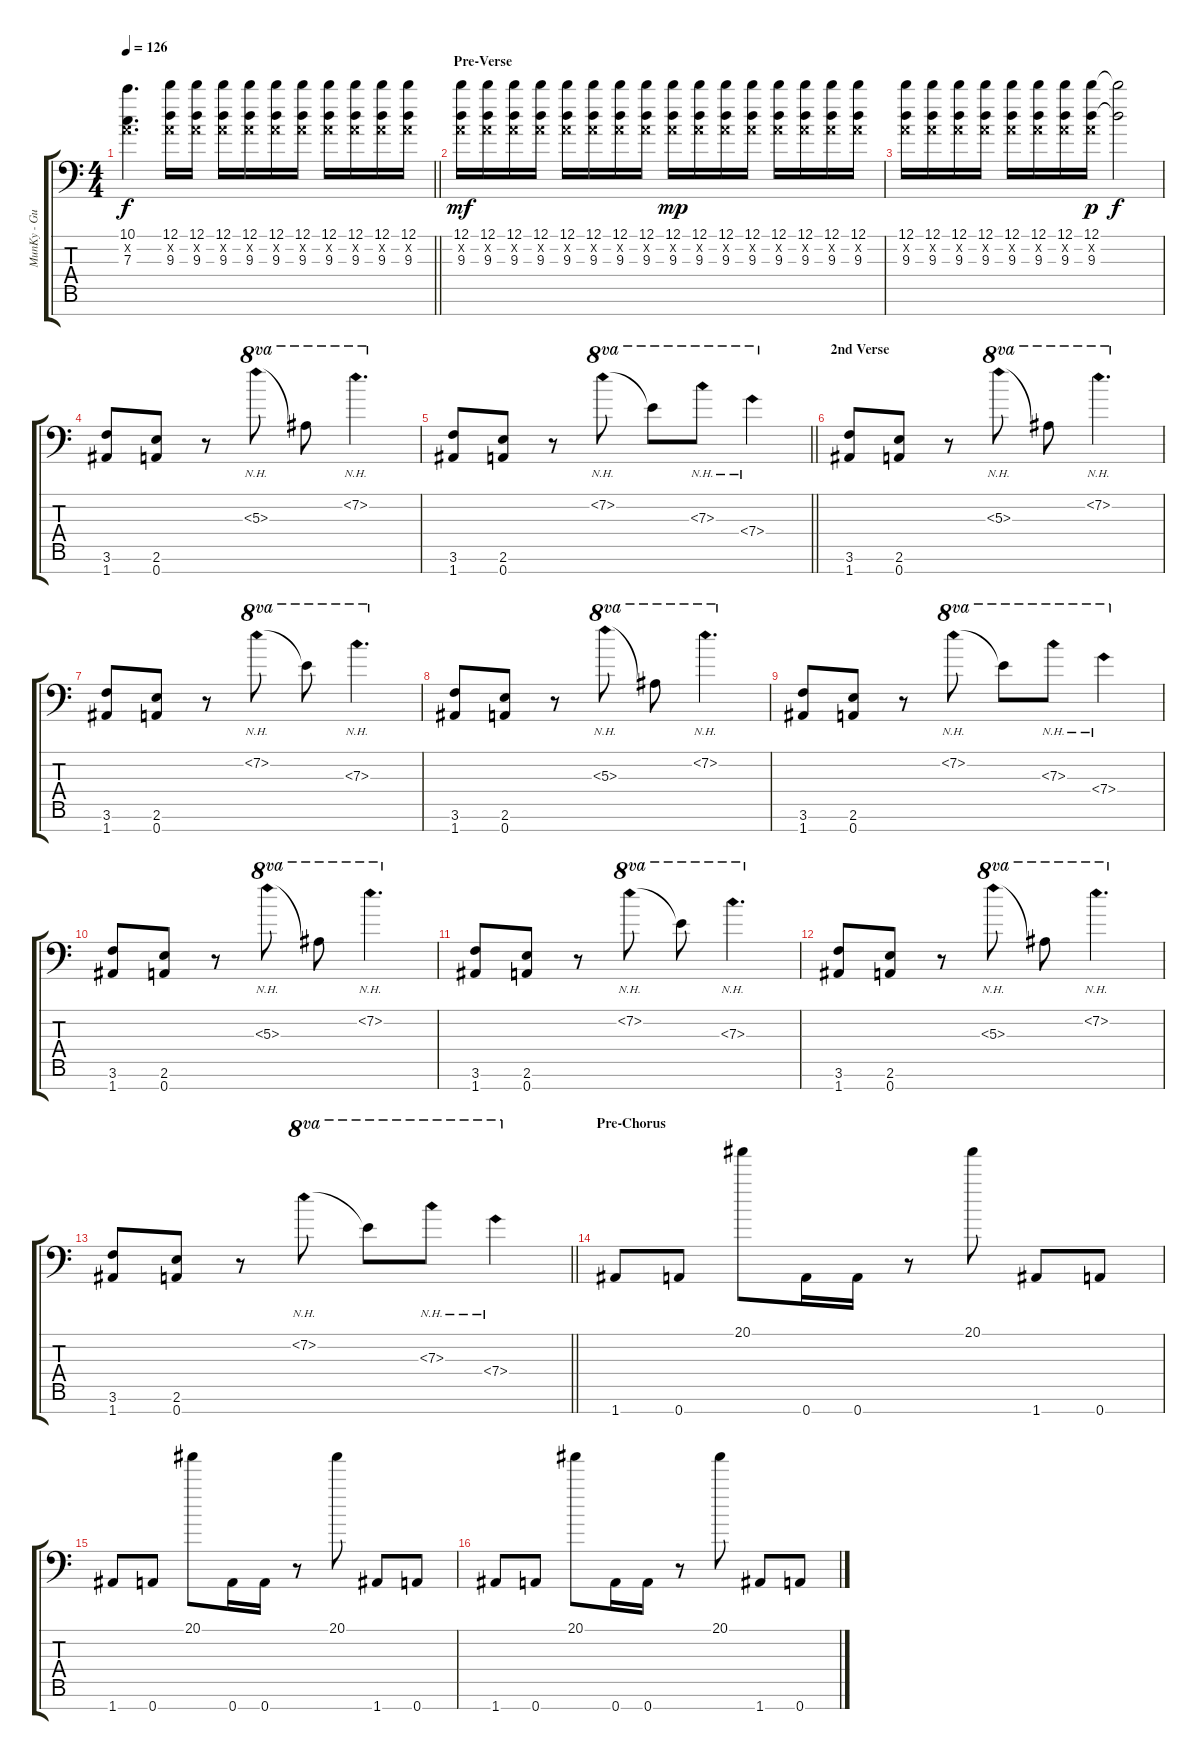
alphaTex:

\track ("MunKy - GuitaR" "MunKy - Gu") {instrument distortionguitar}
\staff {score tabs}
\tuning (D4 A3 F3 C3 G2 D2 A1) {hide}
\ts (4 4)
\tempo 126
\clef f4
\barLineRight lightlight
\ks c
(10.1 0.2{x} 7.3).4{d dy f} (12.1 0.2{x} 9.3).16 (12.1 0.2{x} 9.3).16 (12.1 0.2{x} 9.3).16 (12.1 0.2{x} 9.3).16 (12.1 0.2{x} 9.3).16 (12.1 0.2{x} 9.3).16 (12.1 0.2{x} 9.3).16 (12.1 0.2{x} 9.3).16 (12.1 0.2{x} 9.3).16 (12.1 0.2{x} 9.3).16 |
\section ("" "Pre-Verse")
(12.1 0.2{x} 9.3).16{dy mf} (12.1 0.2{x} 9.3).16 (12.1 0.2{x} 9.3).16 (12.1 0.2{x} 9.3).16 (12.1 0.2{x} 9.3).16 (12.1 0.2{x} 9.3).16 (12.1 0.2{x} 9.3).16 (12.1 0.2{x} 9.3).16 (12.1 0.2{x} 9.3).16{dy mp} (12.1 0.2{x} 9.3).16 (12.1 0.2{x} 9.3).16 (12.1 0.2{x} 9.3).16 (12.1 0.2{x} 9.3).16 (12.1 0.2{x} 9.3).16 (12.1 0.2{x} 9.3).16 (12.1 0.2{x} 9.3).16 |
(12.1 0.2{x} 9.3).16 (12.1 0.2{x} 9.3).16 (12.1 0.2{x} 9.3).16 (12.1 0.2{x} 9.3).16 (12.1 0.2{x} 9.3).16 (12.1 0.2{x} 9.3).16 (12.1 0.2{x} 9.3).16 (12.1 0.2{x} 9.3).16{dy p} (12.1{t} 9.3{t}).2{dy f} |
(3.6 1.7).8 (2.6 0.7).8 r.8 5.3{nh}.8{ot 8va} 5.3{t}.8{ot 8va} 7.2{nh}.4{d ot 8va} |
\barLineRight lightlight
(3.6 1.7).8 (2.6 0.7).8 r.8 7.2{nh}.8{ot 8va} 7.2{t}.8{ot 8va} 7.3{nh}.8{ot 8va} 7.4{nh}.4{ot 8va} |
\section ("" "2nd Verse")
(3.6 1.7).8 (2.6 0.7).8 r.8 5.3{nh}.8{ot 8va} 5.3{t}.8{ot 8va} 7.2{nh}.4{d ot 8va} |
(3.6 1.7).8 (2.6 0.7).8 r.8 7.2{nh}.8{ot 8va} 7.2{t}.8{ot 8va} 7.3{nh}.4{d ot 8va} |
(3.6 1.7).8 (2.6 0.7).8 r.8 5.3{nh}.8{ot 8va} 5.3{t}.8{ot 8va} 7.2{nh}.4{d ot 8va} |
(3.6 1.7).8 (2.6 0.7).8 r.8 7.2{nh}.8{ot 8va} 7.2{t}.8{ot 8va} 7.3{nh}.8{ot 8va} 7.4{nh}.4{ot 8va} |
(3.6 1.7).8 (2.6 0.7).8 r.8 5.3{nh}.8{ot 8va} 5.3{t}.8{ot 8va} 7.2{nh}.4{d ot 8va} |
(3.6 1.7).8 (2.6 0.7).8 r.8 7.2{nh}.8{ot 8va} 7.2{t}.8{ot 8va} 7.3{nh}.4{d ot 8va} |
(3.6 1.7).8 (2.6 0.7).8 r.8 5.3{nh}.8{ot 8va} 5.3{t}.8{ot 8va} 7.2{nh}.4{d ot 8va} |
\barLineRight lightlight
(3.6 1.7).8 (2.6 0.7).8 r.8 7.2{nh}.8{ot 8va} 7.2{t}.8{ot 8va} 7.3{nh}.8{ot 8va} 7.4{nh}.4{ot 8va} |
\section ("" "Pre-Chorus")
1.7.8 0.7.8 20.1.8 0.7.16 0.7.16 r.8 20.1.8 1.7.8 0.7.8 |
1.7.8 0.7.8 20.1.8 0.7.16 0.7.16 r.8 20.1.8 1.7.8 0.7.8 |
1.7.8 0.7.8 20.1.8 0.7.16 0.7.16 r.8 20.1.8 1.7.8 0.7.8
